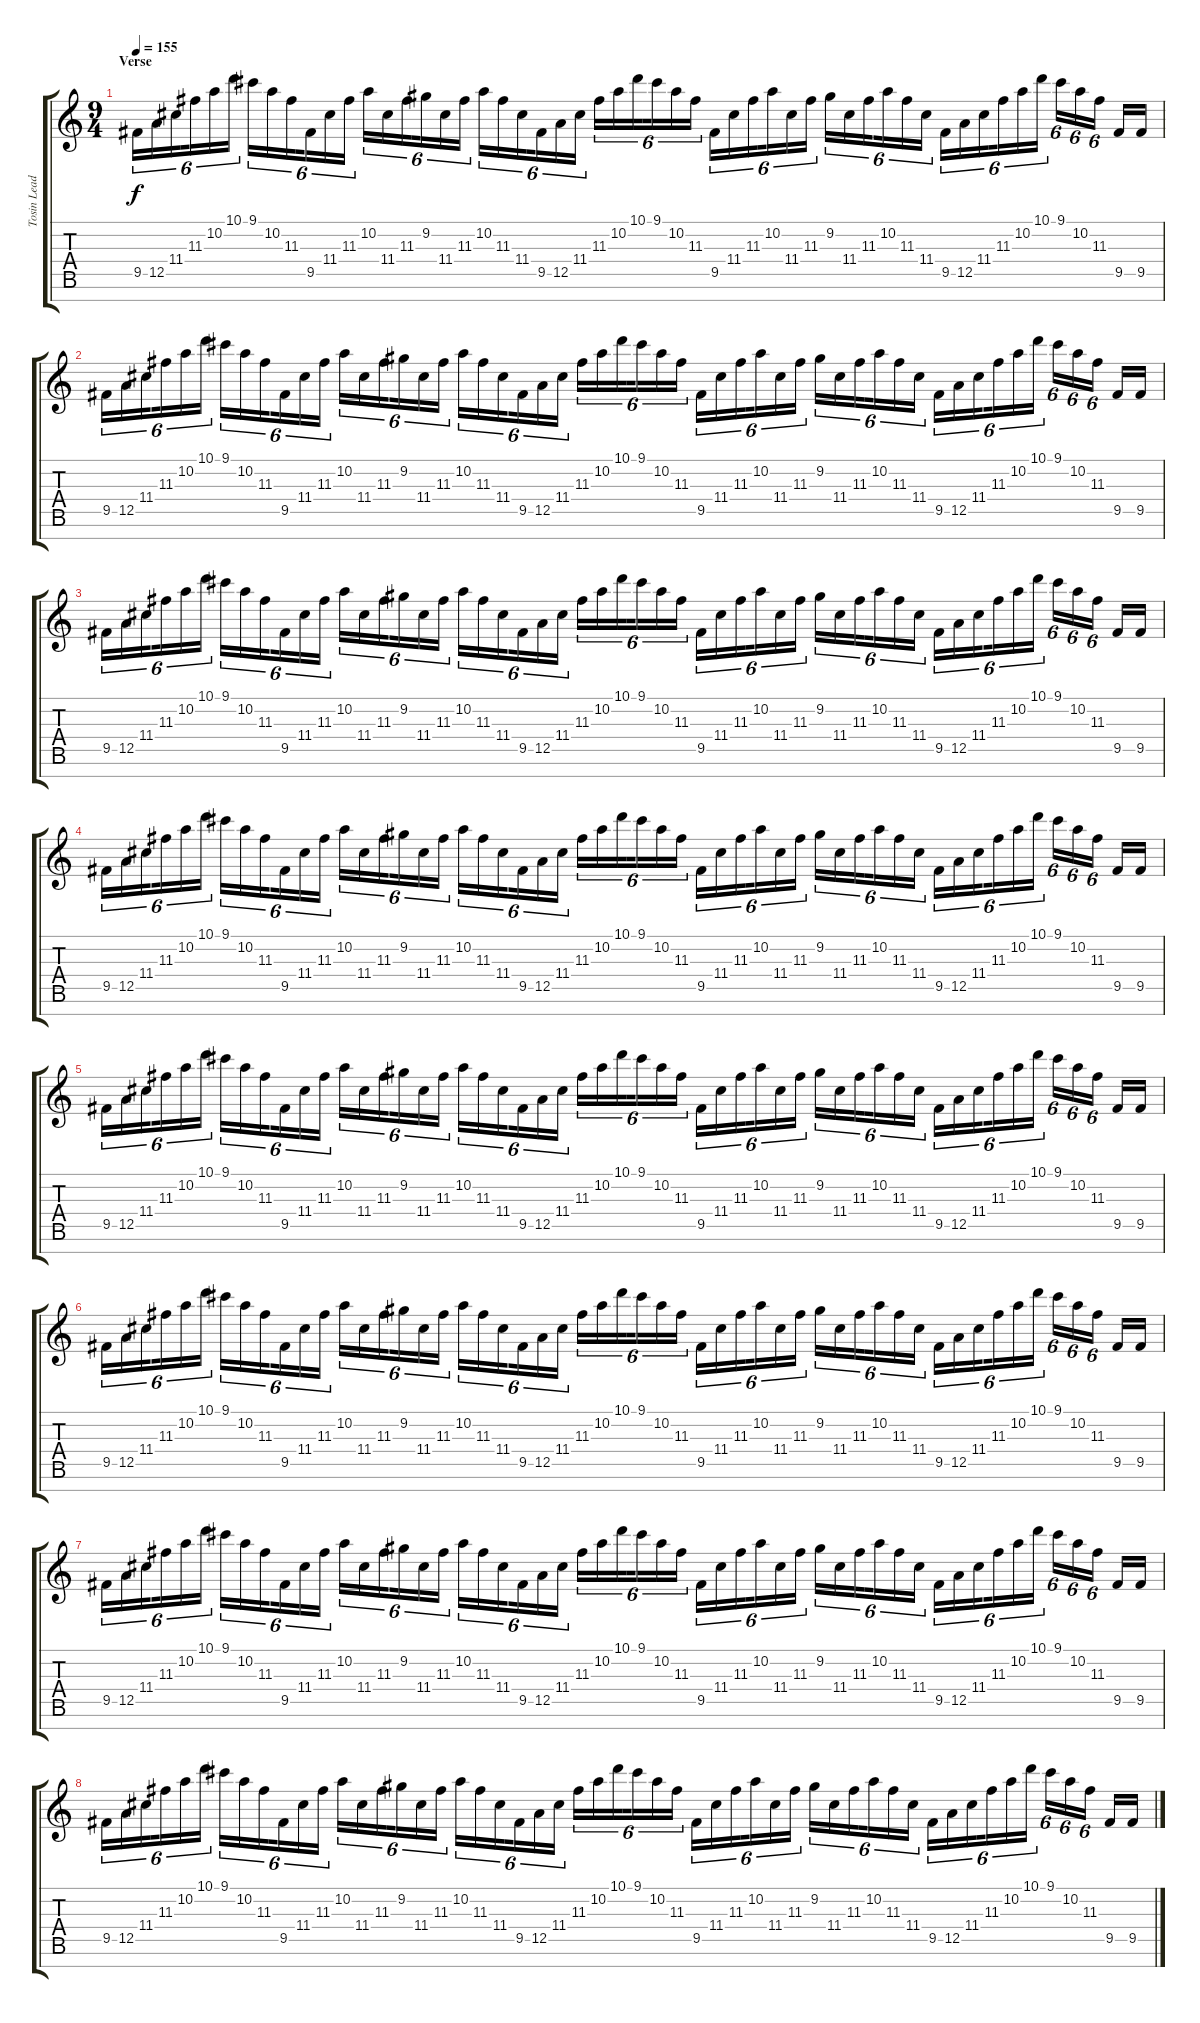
\track ("Tosin Lead Left" "Tosin Lead") {instrument distortionguitar}
\staff {score tabs}
\tuning (E4 B3 G3 D3 A2 D2 B1) {hide}
\ts (9 4)
\section ("" "Verse")
\tempo 155
\clef g2
\ks c
9.5.16{tu (6 4) dy f} 12.5.16{tu (6 4)} 11.4.16{tu (6 4) beam splitsecondary} 11.3.16{tu (6 4)} 10.2.16{tu (6 4)} 10.1.16{tu (6 4) beam splitsecondary} 9.1.16{tu (6 4)} 10.2.16{tu (6 4)} 11.3.16{tu (6 4) beam splitsecondary} 9.5.16{tu (6 4)} 11.4.16{tu (6 4)} 11.3.16{tu (6 4) beam splitsecondary} 10.2.16{tu (6 4)} 11.4.16{tu (6 4)} 11.3.16{tu (6 4) beam splitsecondary} 9.2.16{tu (6 4)} 11.4.16{tu (6 4)} 11.3.16{tu (6 4)} 10.2.16{tu (6 4)} 11.3.16{tu (6 4)} 11.4.16{tu (6 4) beam splitsecondary} 9.5.16{tu (6 4)} 12.5.16{tu (6 4)} 11.4.16{tu (6 4) beam splitsecondary} 11.3.16{tu (6 4)} 10.2.16{tu (6 4)} 10.1.16{tu (6 4) beam splitsecondary} 9.1.16{tu (6 4)} 10.2.16{tu (6 4)} 11.3.16{tu (6 4) beam splitsecondary} 9.5.16{tu (6 4)} 11.4.16{tu (6 4)} 11.3.16{tu (6 4) beam splitsecondary} 10.2.16{tu (6 4)} 11.4.16{tu (6 4)} 11.3.16{tu (6 4)} 9.2.16{tu (6 4)} 11.4.16{tu (6 4)} 11.3.16{tu (6 4) beam splitsecondary} 10.2.16{tu (6 4)} 11.3.16{tu (6 4)} 11.4.16{tu (6 4) beam splitsecondary} 9.5.16{tu (6 4)} 12.5.16{tu (6 4)} 11.4.16{tu (6 4) beam splitsecondary} 11.3.16{tu (6 4)} 10.2.16{tu (6 4)} 10.1.16{tu (6 4) beam splitsecondary} 9.1.16{tu (6 4)} 10.2.16{tu (6 4)} 11.3.16{tu (6 4) beam splitsecondary} 9.5.16 9.5.16 |
9.5.16{tu (6 4)} 12.5.16{tu (6 4)} 11.4.16{tu (6 4) beam splitsecondary} 11.3.16{tu (6 4)} 10.2.16{tu (6 4)} 10.1.16{tu (6 4) beam splitsecondary} 9.1.16{tu (6 4)} 10.2.16{tu (6 4)} 11.3.16{tu (6 4) beam splitsecondary} 9.5.16{tu (6 4)} 11.4.16{tu (6 4)} 11.3.16{tu (6 4) beam splitsecondary} 10.2.16{tu (6 4)} 11.4.16{tu (6 4)} 11.3.16{tu (6 4) beam splitsecondary} 9.2.16{tu (6 4)} 11.4.16{tu (6 4)} 11.3.16{tu (6 4)} 10.2.16{tu (6 4)} 11.3.16{tu (6 4)} 11.4.16{tu (6 4) beam splitsecondary} 9.5.16{tu (6 4)} 12.5.16{tu (6 4)} 11.4.16{tu (6 4) beam splitsecondary} 11.3.16{tu (6 4)} 10.2.16{tu (6 4)} 10.1.16{tu (6 4) beam splitsecondary} 9.1.16{tu (6 4)} 10.2.16{tu (6 4)} 11.3.16{tu (6 4) beam splitsecondary} 9.5.16{tu (6 4)} 11.4.16{tu (6 4)} 11.3.16{tu (6 4) beam splitsecondary} 10.2.16{tu (6 4)} 11.4.16{tu (6 4)} 11.3.16{tu (6 4)} 9.2.16{tu (6 4)} 11.4.16{tu (6 4)} 11.3.16{tu (6 4) beam splitsecondary} 10.2.16{tu (6 4)} 11.3.16{tu (6 4)} 11.4.16{tu (6 4) beam splitsecondary} 9.5.16{tu (6 4)} 12.5.16{tu (6 4)} 11.4.16{tu (6 4) beam splitsecondary} 11.3.16{tu (6 4)} 10.2.16{tu (6 4)} 10.1.16{tu (6 4) beam splitsecondary} 9.1.16{tu (6 4)} 10.2.16{tu (6 4)} 11.3.16{tu (6 4) beam splitsecondary} 9.5.16 9.5.16 |
9.5.16{tu (6 4)} 12.5.16{tu (6 4)} 11.4.16{tu (6 4) beam splitsecondary} 11.3.16{tu (6 4)} 10.2.16{tu (6 4)} 10.1.16{tu (6 4) beam splitsecondary} 9.1.16{tu (6 4)} 10.2.16{tu (6 4)} 11.3.16{tu (6 4) beam splitsecondary} 9.5.16{tu (6 4)} 11.4.16{tu (6 4)} 11.3.16{tu (6 4) beam splitsecondary} 10.2.16{tu (6 4)} 11.4.16{tu (6 4)} 11.3.16{tu (6 4) beam splitsecondary} 9.2.16{tu (6 4)} 11.4.16{tu (6 4)} 11.3.16{tu (6 4)} 10.2.16{tu (6 4)} 11.3.16{tu (6 4)} 11.4.16{tu (6 4) beam splitsecondary} 9.5.16{tu (6 4)} 12.5.16{tu (6 4)} 11.4.16{tu (6 4) beam splitsecondary} 11.3.16{tu (6 4)} 10.2.16{tu (6 4)} 10.1.16{tu (6 4) beam splitsecondary} 9.1.16{tu (6 4)} 10.2.16{tu (6 4)} 11.3.16{tu (6 4) beam splitsecondary} 9.5.16{tu (6 4)} 11.4.16{tu (6 4)} 11.3.16{tu (6 4) beam splitsecondary} 10.2.16{tu (6 4)} 11.4.16{tu (6 4)} 11.3.16{tu (6 4)} 9.2.16{tu (6 4)} 11.4.16{tu (6 4)} 11.3.16{tu (6 4) beam splitsecondary} 10.2.16{tu (6 4)} 11.3.16{tu (6 4)} 11.4.16{tu (6 4) beam splitsecondary} 9.5.16{tu (6 4)} 12.5.16{tu (6 4)} 11.4.16{tu (6 4) beam splitsecondary} 11.3.16{tu (6 4)} 10.2.16{tu (6 4)} 10.1.16{tu (6 4) beam splitsecondary} 9.1.16{tu (6 4)} 10.2.16{tu (6 4)} 11.3.16{tu (6 4) beam splitsecondary} 9.5.16 9.5.16 |
9.5.16{tu (6 4)} 12.5.16{tu (6 4)} 11.4.16{tu (6 4) beam splitsecondary} 11.3.16{tu (6 4)} 10.2.16{tu (6 4)} 10.1.16{tu (6 4) beam splitsecondary} 9.1.16{tu (6 4)} 10.2.16{tu (6 4)} 11.3.16{tu (6 4) beam splitsecondary} 9.5.16{tu (6 4)} 11.4.16{tu (6 4)} 11.3.16{tu (6 4) beam splitsecondary} 10.2.16{tu (6 4)} 11.4.16{tu (6 4)} 11.3.16{tu (6 4) beam splitsecondary} 9.2.16{tu (6 4)} 11.4.16{tu (6 4)} 11.3.16{tu (6 4)} 10.2.16{tu (6 4)} 11.3.16{tu (6 4)} 11.4.16{tu (6 4) beam splitsecondary} 9.5.16{tu (6 4)} 12.5.16{tu (6 4)} 11.4.16{tu (6 4) beam splitsecondary} 11.3.16{tu (6 4)} 10.2.16{tu (6 4)} 10.1.16{tu (6 4) beam splitsecondary} 9.1.16{tu (6 4)} 10.2.16{tu (6 4)} 11.3.16{tu (6 4) beam splitsecondary} 9.5.16{tu (6 4)} 11.4.16{tu (6 4)} 11.3.16{tu (6 4) beam splitsecondary} 10.2.16{tu (6 4)} 11.4.16{tu (6 4)} 11.3.16{tu (6 4)} 9.2.16{tu (6 4)} 11.4.16{tu (6 4)} 11.3.16{tu (6 4) beam splitsecondary} 10.2.16{tu (6 4)} 11.3.16{tu (6 4)} 11.4.16{tu (6 4) beam splitsecondary} 9.5.16{tu (6 4)} 12.5.16{tu (6 4)} 11.4.16{tu (6 4) beam splitsecondary} 11.3.16{tu (6 4)} 10.2.16{tu (6 4)} 10.1.16{tu (6 4) beam splitsecondary} 9.1.16{tu (6 4)} 10.2.16{tu (6 4)} 11.3.16{tu (6 4) beam splitsecondary} 9.5.16 9.5.16 |
9.5.16{tu (6 4)} 12.5.16{tu (6 4)} 11.4.16{tu (6 4) beam splitsecondary} 11.3.16{tu (6 4)} 10.2.16{tu (6 4)} 10.1.16{tu (6 4) beam splitsecondary} 9.1.16{tu (6 4)} 10.2.16{tu (6 4)} 11.3.16{tu (6 4) beam splitsecondary} 9.5.16{tu (6 4)} 11.4.16{tu (6 4)} 11.3.16{tu (6 4) beam splitsecondary} 10.2.16{tu (6 4)} 11.4.16{tu (6 4)} 11.3.16{tu (6 4) beam splitsecondary} 9.2.16{tu (6 4)} 11.4.16{tu (6 4)} 11.3.16{tu (6 4)} 10.2.16{tu (6 4)} 11.3.16{tu (6 4)} 11.4.16{tu (6 4) beam splitsecondary} 9.5.16{tu (6 4)} 12.5.16{tu (6 4)} 11.4.16{tu (6 4) beam splitsecondary} 11.3.16{tu (6 4)} 10.2.16{tu (6 4)} 10.1.16{tu (6 4) beam splitsecondary} 9.1.16{tu (6 4)} 10.2.16{tu (6 4)} 11.3.16{tu (6 4) beam splitsecondary} 9.5.16{tu (6 4)} 11.4.16{tu (6 4)} 11.3.16{tu (6 4) beam splitsecondary} 10.2.16{tu (6 4)} 11.4.16{tu (6 4)} 11.3.16{tu (6 4)} 9.2.16{tu (6 4)} 11.4.16{tu (6 4)} 11.3.16{tu (6 4) beam splitsecondary} 10.2.16{tu (6 4)} 11.3.16{tu (6 4)} 11.4.16{tu (6 4) beam splitsecondary} 9.5.16{tu (6 4)} 12.5.16{tu (6 4)} 11.4.16{tu (6 4) beam splitsecondary} 11.3.16{tu (6 4)} 10.2.16{tu (6 4)} 10.1.16{tu (6 4) beam splitsecondary} 9.1.16{tu (6 4)} 10.2.16{tu (6 4)} 11.3.16{tu (6 4) beam splitsecondary} 9.5.16 9.5.16 |
9.5.16{tu (6 4)} 12.5.16{tu (6 4)} 11.4.16{tu (6 4) beam splitsecondary} 11.3.16{tu (6 4)} 10.2.16{tu (6 4)} 10.1.16{tu (6 4) beam splitsecondary} 9.1.16{tu (6 4)} 10.2.16{tu (6 4)} 11.3.16{tu (6 4) beam splitsecondary} 9.5.16{tu (6 4)} 11.4.16{tu (6 4)} 11.3.16{tu (6 4) beam splitsecondary} 10.2.16{tu (6 4)} 11.4.16{tu (6 4)} 11.3.16{tu (6 4) beam splitsecondary} 9.2.16{tu (6 4)} 11.4.16{tu (6 4)} 11.3.16{tu (6 4)} 10.2.16{tu (6 4)} 11.3.16{tu (6 4)} 11.4.16{tu (6 4) beam splitsecondary} 9.5.16{tu (6 4)} 12.5.16{tu (6 4)} 11.4.16{tu (6 4) beam splitsecondary} 11.3.16{tu (6 4)} 10.2.16{tu (6 4)} 10.1.16{tu (6 4) beam splitsecondary} 9.1.16{tu (6 4)} 10.2.16{tu (6 4)} 11.3.16{tu (6 4) beam splitsecondary} 9.5.16{tu (6 4)} 11.4.16{tu (6 4)} 11.3.16{tu (6 4) beam splitsecondary} 10.2.16{tu (6 4)} 11.4.16{tu (6 4)} 11.3.16{tu (6 4)} 9.2.16{tu (6 4)} 11.4.16{tu (6 4)} 11.3.16{tu (6 4) beam splitsecondary} 10.2.16{tu (6 4)} 11.3.16{tu (6 4)} 11.4.16{tu (6 4) beam splitsecondary} 9.5.16{tu (6 4)} 12.5.16{tu (6 4)} 11.4.16{tu (6 4) beam splitsecondary} 11.3.16{tu (6 4)} 10.2.16{tu (6 4)} 10.1.16{tu (6 4) beam splitsecondary} 9.1.16{tu (6 4)} 10.2.16{tu (6 4)} 11.3.16{tu (6 4) beam splitsecondary} 9.5.16 9.5.16 |
9.5.16{tu (6 4)} 12.5.16{tu (6 4)} 11.4.16{tu (6 4) beam splitsecondary} 11.3.16{tu (6 4)} 10.2.16{tu (6 4)} 10.1.16{tu (6 4) beam splitsecondary} 9.1.16{tu (6 4)} 10.2.16{tu (6 4)} 11.3.16{tu (6 4) beam splitsecondary} 9.5.16{tu (6 4)} 11.4.16{tu (6 4)} 11.3.16{tu (6 4) beam splitsecondary} 10.2.16{tu (6 4)} 11.4.16{tu (6 4)} 11.3.16{tu (6 4) beam splitsecondary} 9.2.16{tu (6 4)} 11.4.16{tu (6 4)} 11.3.16{tu (6 4)} 10.2.16{tu (6 4)} 11.3.16{tu (6 4)} 11.4.16{tu (6 4) beam splitsecondary} 9.5.16{tu (6 4)} 12.5.16{tu (6 4)} 11.4.16{tu (6 4) beam splitsecondary} 11.3.16{tu (6 4)} 10.2.16{tu (6 4)} 10.1.16{tu (6 4) beam splitsecondary} 9.1.16{tu (6 4)} 10.2.16{tu (6 4)} 11.3.16{tu (6 4) beam splitsecondary} 9.5.16{tu (6 4)} 11.4.16{tu (6 4)} 11.3.16{tu (6 4) beam splitsecondary} 10.2.16{tu (6 4)} 11.4.16{tu (6 4)} 11.3.16{tu (6 4)} 9.2.16{tu (6 4)} 11.4.16{tu (6 4)} 11.3.16{tu (6 4) beam splitsecondary} 10.2.16{tu (6 4)} 11.3.16{tu (6 4)} 11.4.16{tu (6 4) beam splitsecondary} 9.5.16{tu (6 4)} 12.5.16{tu (6 4)} 11.4.16{tu (6 4) beam splitsecondary} 11.3.16{tu (6 4)} 10.2.16{tu (6 4)} 10.1.16{tu (6 4) beam splitsecondary} 9.1.16{tu (6 4)} 10.2.16{tu (6 4)} 11.3.16{tu (6 4) beam splitsecondary} 9.5.16 9.5.16 |
9.5.16{tu (6 4)} 12.5.16{tu (6 4)} 11.4.16{tu (6 4) beam splitsecondary} 11.3.16{tu (6 4)} 10.2.16{tu (6 4)} 10.1.16{tu (6 4) beam splitsecondary} 9.1.16{tu (6 4)} 10.2.16{tu (6 4)} 11.3.16{tu (6 4) beam splitsecondary} 9.5.16{tu (6 4)} 11.4.16{tu (6 4)} 11.3.16{tu (6 4) beam splitsecondary} 10.2.16{tu (6 4)} 11.4.16{tu (6 4)} 11.3.16{tu (6 4) beam splitsecondary} 9.2.16{tu (6 4)} 11.4.16{tu (6 4)} 11.3.16{tu (6 4)} 10.2.16{tu (6 4)} 11.3.16{tu (6 4)} 11.4.16{tu (6 4) beam splitsecondary} 9.5.16{tu (6 4)} 12.5.16{tu (6 4)} 11.4.16{tu (6 4) beam splitsecondary} 11.3.16{tu (6 4)} 10.2.16{tu (6 4)} 10.1.16{tu (6 4) beam splitsecondary} 9.1.16{tu (6 4)} 10.2.16{tu (6 4)} 11.3.16{tu (6 4) beam splitsecondary} 9.5.16{tu (6 4)} 11.4.16{tu (6 4)} 11.3.16{tu (6 4) beam splitsecondary} 10.2.16{tu (6 4)} 11.4.16{tu (6 4)} 11.3.16{tu (6 4)} 9.2.16{tu (6 4)} 11.4.16{tu (6 4)} 11.3.16{tu (6 4) beam splitsecondary} 10.2.16{tu (6 4)} 11.3.16{tu (6 4)} 11.4.16{tu (6 4) beam splitsecondary} 9.5.16{tu (6 4)} 12.5.16{tu (6 4)} 11.4.16{tu (6 4) beam splitsecondary} 11.3.16{tu (6 4)} 10.2.16{tu (6 4)} 10.1.16{tu (6 4) beam splitsecondary} 9.1.16{tu (6 4)} 10.2.16{tu (6 4)} 11.3.16{tu (6 4) beam splitsecondary} 9.5.16 9.5.16
